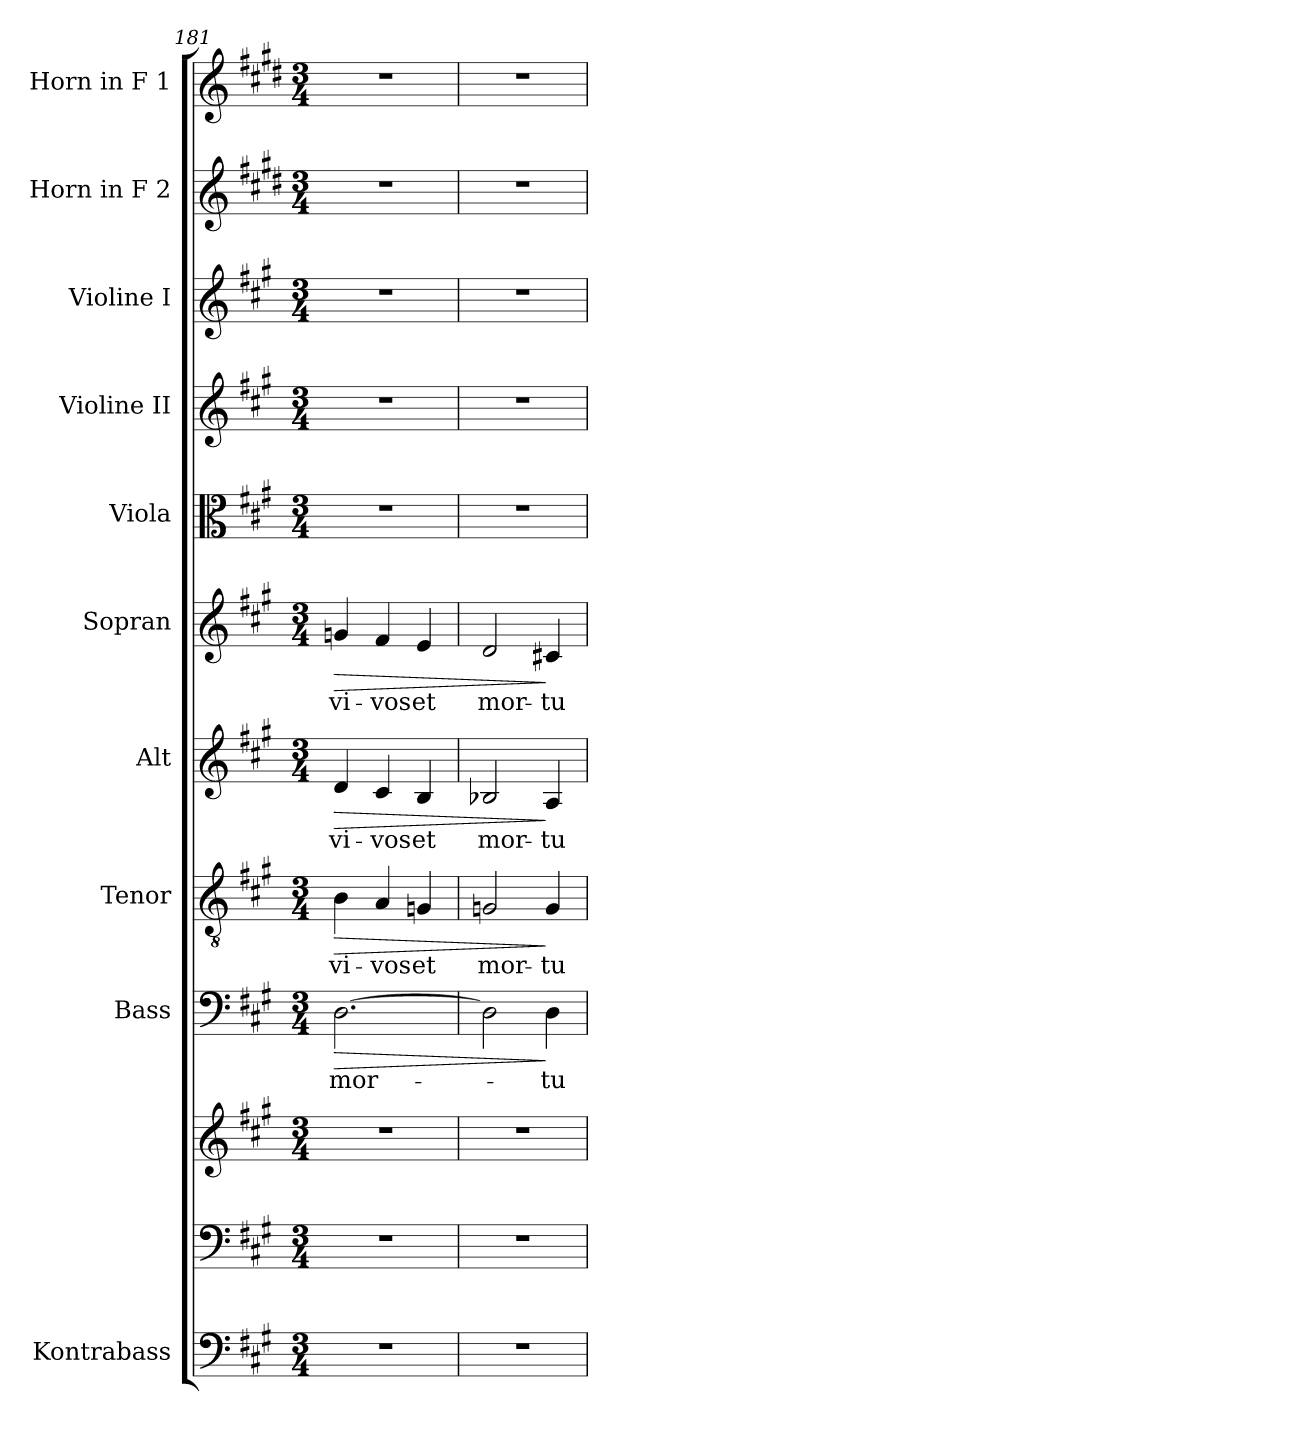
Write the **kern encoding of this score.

**kern	**kern	**kern	**kern	**text	**dynam	**kern	**text	**dynam	**kern	**text	**dynam	**kern	**text	**dynam	**kern	**kern	**kern	**kern	**kern
*part11	*part10	*part10	*part9	*part9	*part9	*part8	*part8	*part8	*part7	*part7	*part7	*part6	*part6	*part6	*part5	*part4	*part3	*part2	*part1
*staff12	*staff11	*staff10	*staff9	*staff9	*staff9	*staff8	*staff8	*staff8	*staff7	*staff7	*staff7	*staff6	*staff6	*staff6	*staff5	*staff4	*staff3	*staff2	*staff1
*I"Kontrabass	*	*	*I"Bass	*	*	*I"Tenor	*	*	*I"Alt	*	*	*I"Sopran	*	*	*I"Viola	*I"Violine II	*I"Violine I	*I"Horn in F 2	*I"Horn in F 1
*I'Kb.	*	*	*I'B.	*	*	*I'T.	*	*	*I'A.	*	*	*I'S.	*	*	*I'Vla.	*I'Vl. II	*I'Vl. I	*	*
*clefF4	*clefF4	*clefG2	*clefF4	*	*	*clefGv2	*	*	*clefG2	*	*	*clefG2	*	*	*clefC3	*clefG2	*clefG2	*clefG2	*clefG2
*ITrd7c12	*	*	*	*	*	*	*	*	*	*	*	*	*	*	*	*	*	*ITrd4c7	*ITrd4c7
*k[f#c#g#]	*k[f#c#g#]	*k[f#c#g#]	*k[f#c#g#]	*	*	*k[f#c#g#]	*	*	*k[f#c#g#]	*	*	*k[f#c#g#]	*	*	*k[f#c#g#]	*k[f#c#g#]	*k[f#c#g#]	*k[f#c#g#]	*k[f#c#g#]
*A:	*A:	*A:	*A:	*	*	*A:	*	*	*A:	*	*	*A:	*	*	*A:	*A:	*A:	*A:	*A:
*M3/4	*M3/4	*M3/4	*M3/4	*	*	*M3/4	*	*	*M3/4	*	*	*M3/4	*	*	*M3/4	*M3/4	*M3/4	*M3/4	*M3/4
=181	=181	=181	=181	=181	=181	=181	=181	=181	=181	=181	=181	=181	=181	=181	=181	=181	=181	=181	=181
!	!	!	!	!LO:LY:b	!LO:HP:b	!	!LO:LY:b	!LO:HP:b	!	!LO:LY:b	!LO:HP:b	!	!LO:LY:b	!LO:HP:b	!	!	!	!	!
2.r	2.r	2.r	[2.D\	mor-	>	4B\	vi-	>	4d/	vi-	>	4gn/	vi-	>	2.r	2.r	2.r	2.r	2.r
!	!	!	!	!	!	!	!LO:LY:b	!	!	!LO:LY:b	!	!	!LO:LY:b	!	!	!	!	!	!
.	.	.	.	.	.	4A/	-vos	.	4c#/	-vos	.	4f#/	-vos	.	.	.	.	.	.
!	!	!	!	!	!	!	!LO:LY:b	!	!	!LO:LY:b	!	!	!LO:LY:b	!	!	!	!	!	!
.	.	.	.	.	.	4Gn/	et	.	4B/	et	.	4e/	et	.	.	.	.	.	.
=182	=182	=182	=182	=182	=182	=182	=182	=182	=182	=182	=182	=182	=182	=182	=182	=182	=182	=182	=182
!	!	!	!	!	!	!	!LO:LY:b	!	!	!LO:LY:b	!	!	!LO:LY:b	!	!	!	!	!	!
2.r	2.r	2.r	2D\]	.	.	2Gn/	mor-	.	2B-X/	mor-	.	2d/	mor-	.	2.r	2.r	2.r	2.r	2.r
!	!	!	!	!LO:LY:b	!	!	!LO:LY:b	!	!	!LO:LY:b	!	!	!LO:LY:b	!	!	!	!	!	!
.	.	.	4D\	-tu-	]	4G/	-tu-	]	4A/	-tu-	]	4c#X/	-tu-	]	.	.	.	.	.
=	=	=	=	=	=	=	=	=	=	=	=	=	=	=	=	=	=	=	=
*-	*-	*-	*-	*-	*-	*-	*-	*-	*-	*-	*-	*-	*-	*-	*-	*-	*-	*-	*-
